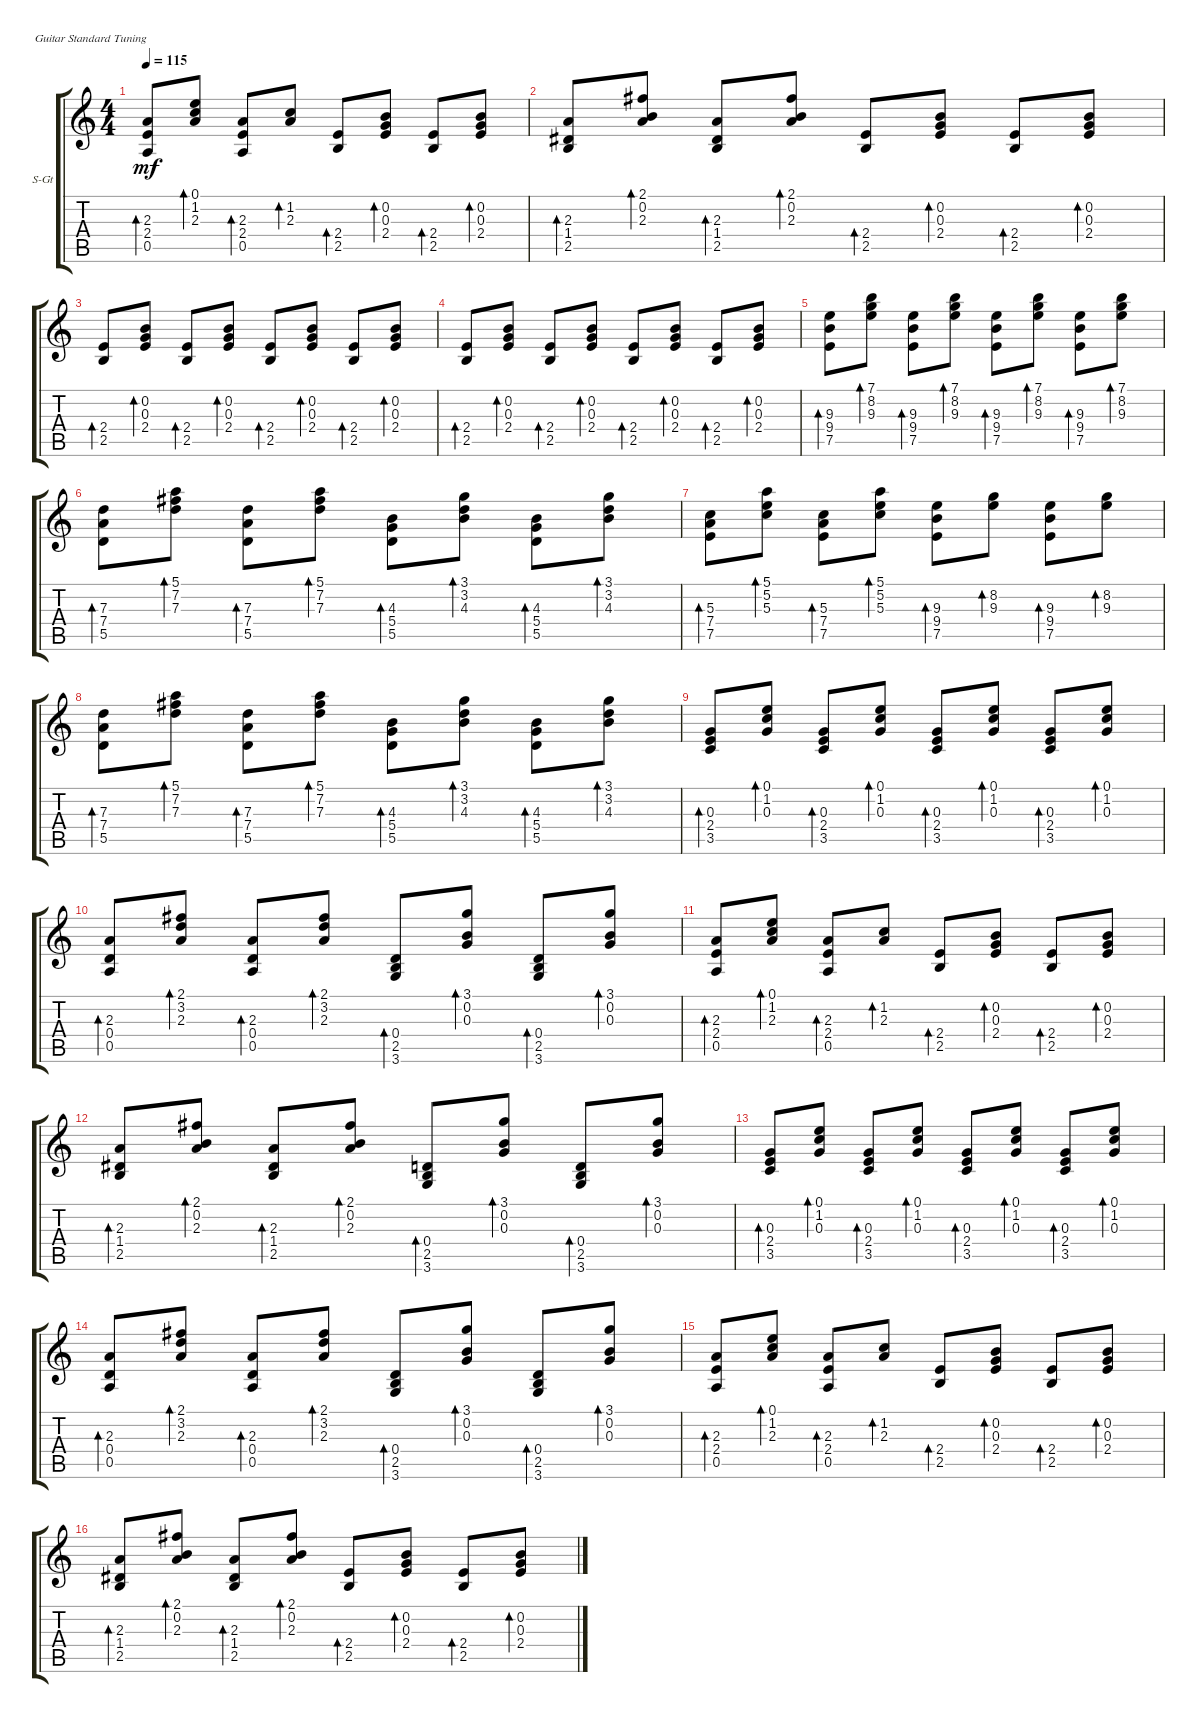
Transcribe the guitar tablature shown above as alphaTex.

\defaultSystemsLayout 4
\bracketExtendMode groupsimilarinstruments
\firstSystemTrackNameOrientation horizontal
\otherSystemsTrackNameOrientation horizontal
\track ("Steel Guitar" "S-Gt") {instrument acousticguitarsteel}
\staff {score tabs}
\tuning (E4 B3 G3 D3 A2 E2)
\ts (4 4)
\tempo 115
\clef g2
\ks c
(0.5 2.4 2.3).8{bd 30 dy mf} (2.3 1.2 0.1).8{bd 30} (0.5 2.4 2.3).8{bd 30} (2.3 1.2).8{bd 30} (2.5 2.4).8{bd 30} (2.4 0.3 0.2).8{bd 30} (2.5 2.4).8{bd 30} (2.4 0.3 0.2).8{bd 30} |
(2.5 1.4 2.3).8{bd 30} (2.3 0.2 2.1).8{bd 30} (2.5 1.4 2.3).8{bd 30} (2.3 0.2 2.1).8{bd 30} (2.5 2.4).8{bd 30} (2.4 0.3 0.2).8{bd 30} (2.5 2.4).8{bd 30} (2.4 0.3 0.2).8{bd 30} |
(2.5 2.4).8{bd 30} (2.4 0.3 0.2).8{bd 30} (2.5 2.4).8{bd 30} (2.4 0.3 0.2).8{bd 30} (2.5 2.4).8{bd 30} (2.4 0.3 0.2).8{bd 30} (2.5 2.4).8{bd 30} (2.4 0.3 0.2).8{bd 30} |
(2.5 2.4).8{bd 30} (2.4 0.3 0.2).8{bd 30} (2.5 2.4).8{bd 30} (2.4 0.3 0.2).8{bd 30} (2.5 2.4).8{bd 30} (2.4 0.3 0.2).8{bd 30} (2.5 2.4).8{bd 30} (2.4 0.3 0.2).8{bd 30} |
(7.5 9.4 9.3).8{bd 30} (9.3 8.2 7.1).8{bd 30} (7.5 9.4 9.3).8{bd 30} (9.3 8.2 7.1).8{bd 30} (7.5 9.4 9.3).8{bd 30} (9.3 8.2 7.1).8{bd 30} (7.5 9.4 9.3).8{bd 30} (9.3 8.2 7.1).8{bd 30} |
(5.5 7.4 7.3).8{bd 30} (7.3 7.2 5.1).8{bd 30} (5.5 7.4 7.3).8{bd 30} (7.3 7.2 5.1).8{bd 30} (5.5 5.4 4.3).8{bd 30} (4.3 3.2 3.1).8{bd 30} (5.5 5.4 4.3).8{bd 30} (4.3 3.2 3.1).8{bd 30} |
(7.5 7.4 5.3).8{bd 30} (5.3 5.2 5.1).8{bd 30} (7.5 7.4 5.3).8{bd 30} (5.3 5.2 5.1).8{bd 30} (7.5 9.4 9.3).8{bd 30} (9.3 8.2).8{bd 30} (7.5 9.4 9.3).8{bd 30} (9.3 8.2).8{bd 30} |
(5.5 7.4 7.3).8{bd 30} (7.3 7.2 5.1).8{bd 30} (5.5 7.4 7.3).8{bd 30} (7.3 7.2 5.1).8{bd 30} (5.5 5.4 4.3).8{bd 30} (4.3 3.2 3.1).8{bd 30} (5.5 5.4 4.3).8{bd 30} (4.3 3.2 3.1).8{bd 30} |
(3.5 2.4 0.3).8{bd 30} (0.3 1.2 0.1).8{bd 30} (3.5 2.4 0.3).8{bd 30} (0.3 1.2 0.1).8{bd 30} (3.5 2.4 0.3).8{bd 30} (0.3 1.2 0.1).8{bd 30} (3.5 2.4 0.3).8{bd 30} (0.3 1.2 0.1).8{bd 30} |
(0.4 2.3 0.5).8{bd 30} (2.3 3.2 2.1).8{bd 30} (0.4 2.3 0.5).8{bd 30} (2.3 3.2 2.1).8{bd 30} (3.6 2.5 0.4).8{bd 30} (0.3 0.2 3.1).8{bd 30} (3.6 2.5 0.4).8{bd 30} (0.3 0.2 3.1).8{bd 30} |
(0.5 2.4 2.3).8{bd 30} (2.3 1.2 0.1).8{bd 30} (0.5 2.4 2.3).8{bd 30} (2.3 1.2).8{bd 30} (2.5 2.4).8{bd 30} (2.4 0.3 0.2).8{bd 30} (2.5 2.4).8{bd 30} (2.4 0.3 0.2).8{bd 30} |
(2.5 1.4 2.3).8{bd 30} (2.3 0.2 2.1).8{bd 30} (2.5 1.4 2.3).8{bd 30} (2.3 0.2 2.1).8{bd 30} (3.6 2.5 0.4).8{bd 30} (0.3 0.2 3.1).8{bd 30} (3.6 2.5 0.4).8{bd 30} (0.3 0.2 3.1).8{bd 30} |
(3.5 2.4 0.3).8{bd 30} (0.3 1.2 0.1).8{bd 30} (3.5 2.4 0.3).8{bd 30} (0.3 1.2 0.1).8{bd 30} (3.5 2.4 0.3).8{bd 30} (0.3 1.2 0.1).8{bd 30} (3.5 2.4 0.3).8{bd 30} (0.3 1.2 0.1).8{bd 30} |
(0.4 2.3 0.5).8{bd 30} (2.3 3.2 2.1).8{bd 30} (0.4 2.3 0.5).8{bd 30} (2.3 3.2 2.1).8{bd 30} (3.6 2.5 0.4).8{bd 30} (0.3 0.2 3.1).8{bd 30} (3.6 2.5 0.4).8{bd 30} (0.3 0.2 3.1).8{bd 30} |
(0.5 2.4 2.3).8{bd 30} (2.3 1.2 0.1).8{bd 30} (0.5 2.4 2.3).8{bd 30} (2.3 1.2).8{bd 30} (2.5 2.4).8{bd 30} (2.4 0.3 0.2).8{bd 30} (2.5 2.4).8{bd 30} (2.4 0.3 0.2).8{bd 30} |
(2.5 1.4 2.3).8{bd 30} (2.3 0.2 2.1).8{bd 30} (2.5 1.4 2.3).8{bd 30} (2.3 0.2 2.1).8{bd 30} (2.5 2.4).8{bd 30} (2.4 0.3 0.2).8{bd 30} (2.5 2.4).8{bd 30} (2.4 0.3 0.2).8{bd 30}
